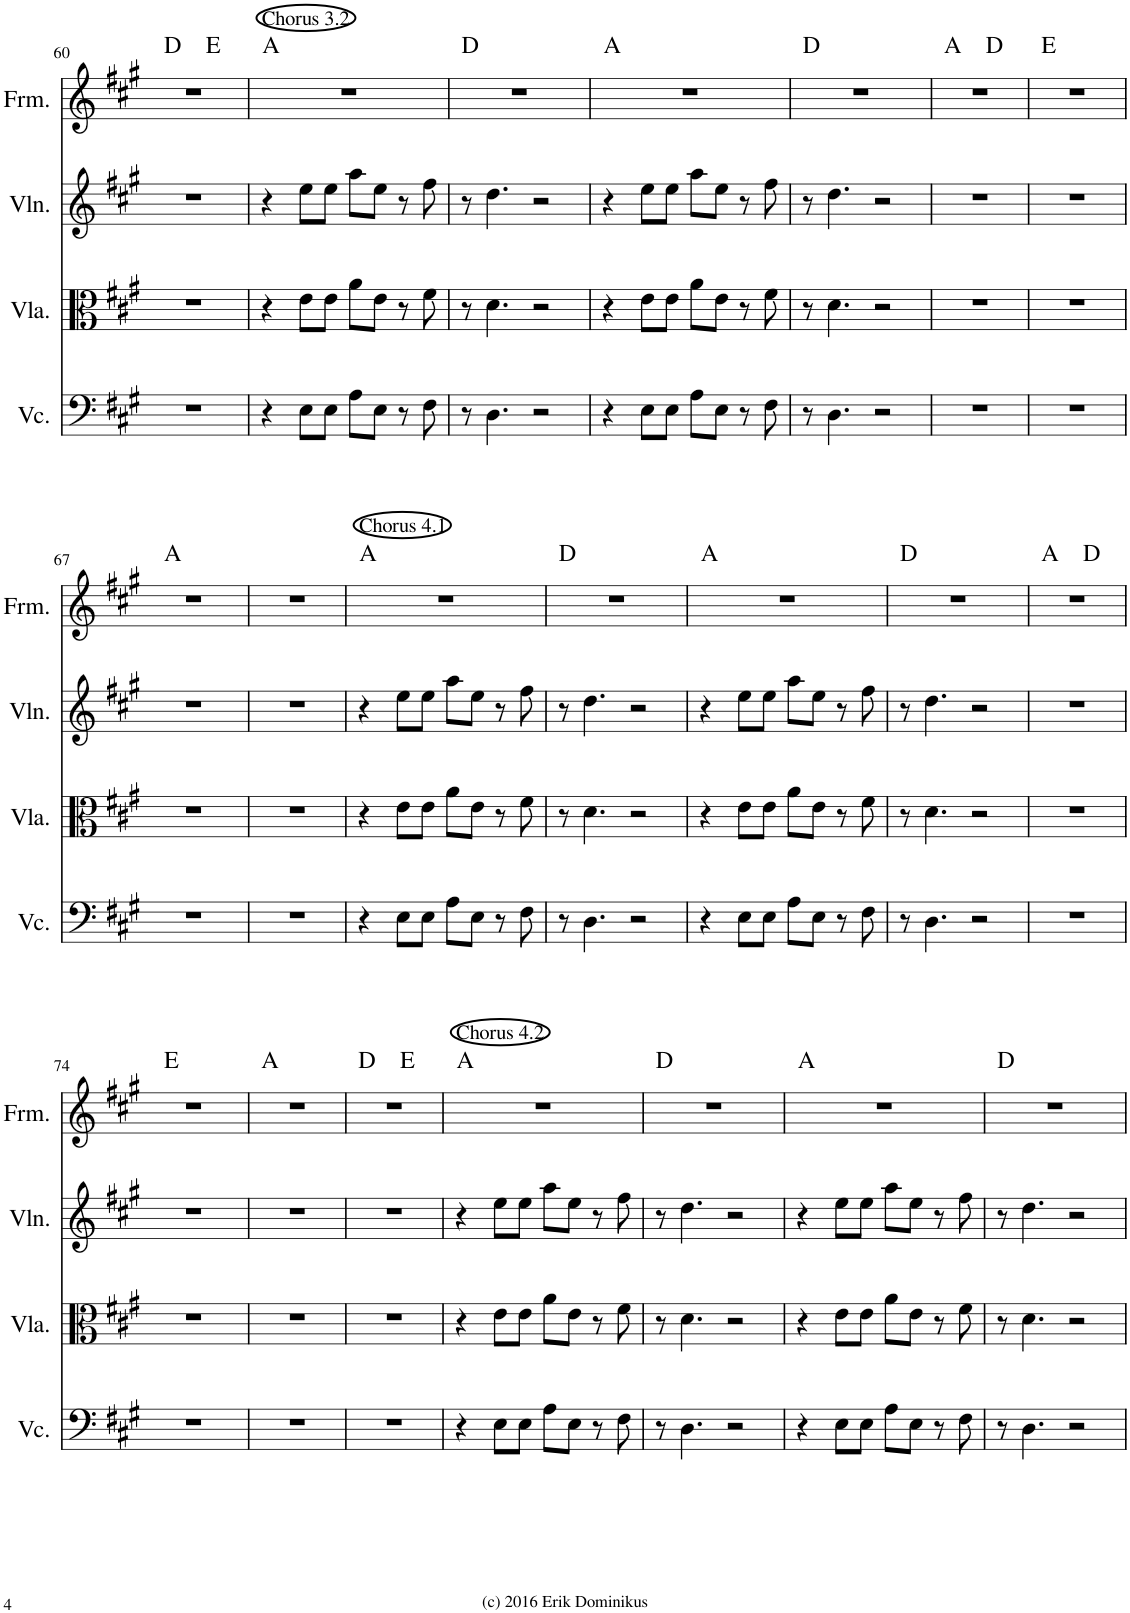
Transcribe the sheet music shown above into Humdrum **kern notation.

**kern	**kern	**kern	**kern	**harte
*part4	*part3	*part2	*part1	*part1
*staff4	*staff3	*staff2	*staff1	*
*I"Violoncello	*I"Viola	*I"Violin	*I"Form	*
*I'Vc.	*I'Vla.	*I'Vln.	*I'Frm.	*
!!LO:PB:g=z
*clefF4	*clefC3	*clefG2	*clefG2	*
*k[f#c#g#]	*k[f#c#g#]	*k[f#c#g#]	*k[f#c#g#]	*
*M4/4	*M4/4	*M4/4	*M4/4	*
=60	=60	=60	=60	=60
*	*	*	*^	*
1r	1r	1r	1r	2ryy	D:maj
.	.	.	.	2ryy	E:maj
=61	=61	=61	=61	=61	=61
!	!	!	!LO:TX:a:t=Chorus 3.2	!	!
*	*	*	*v	*v	*
4r	4r	4r	1r	A:maj
8E\L	8e\L	8ee\L	.	.
8E\J	8e\J	8ee\J	.	.
8A\L	8a\L	8aa\L	.	.
8E\J	8e\J	8ee\J	.	.
8r	8r	8r	.	.
8F#\	8f#\	8ff#\	.	.
=62	=62	=62	=62	=62
8r	8r	8r	1r	D:maj
4.D\	4.d\	4.dd\	.	.
2r	2r	2r	.	.
=63	=63	=63	=63	=63
4r	4r	4r	1r	A:maj
8E\L	8e\L	8ee\L	.	.
8E\J	8e\J	8ee\J	.	.
8A\L	8a\L	8aa\L	.	.
8E\J	8e\J	8ee\J	.	.
8r	8r	8r	.	.
8F#\	8f#\	8ff#\	.	.
=64	=64	=64	=64	=64
8r	8r	8r	1r	D:maj
4.D\	4.d\	4.dd\	.	.
2r	2r	2r	.	.
=65	=65	=65	=65	=65
*	*	*	*^	*
1r	1r	1r	1r	2ryy	A:maj
.	.	.	.	2ryy	D:maj
*	*	*	*v	*v	*
=66	=66	=66	=66	=66
1r	1r	1r	1r	E:maj
!!LO:LB:g=z
=67	=67	=67	=67	=67
1r	1r	1r	1r	A:maj
=68	=68	=68	=68	=68
1r	1r	1r	1r	.
=69	=69	=69	=69	=69
!	!	!	!LO:TX:a:t=Chorus 4.1	!
4r	4r	4r	1r	A:maj
8E\L	8e\L	8ee\L	.	.
8E\J	8e\J	8ee\J	.	.
8A\L	8a\L	8aa\L	.	.
8E\J	8e\J	8ee\J	.	.
8r	8r	8r	.	.
8F#\	8f#\	8ff#\	.	.
=70	=70	=70	=70	=70
8r	8r	8r	1r	D:maj
4.D\	4.d\	4.dd\	.	.
2r	2r	2r	.	.
=71	=71	=71	=71	=71
4r	4r	4r	1r	A:maj
8E\L	8e\L	8ee\L	.	.
8E\J	8e\J	8ee\J	.	.
8A\L	8a\L	8aa\L	.	.
8E\J	8e\J	8ee\J	.	.
8r	8r	8r	.	.
8F#\	8f#\	8ff#\	.	.
=72	=72	=72	=72	=72
8r	8r	8r	1r	D:maj
4.D\	4.d\	4.dd\	.	.
2r	2r	2r	.	.
=73	=73	=73	=73	=73
*	*	*	*^	*
1r	1r	1r	1r	2ryy	A:maj
.	.	.	.	2ryy	D:maj
*	*	*	*v	*v	*
!!LO:LB:g=z
=74	=74	=74	=74	=74
1r	1r	1r	1r	E:maj
=75	=75	=75	=75	=75
1r	1r	1r	1r	A:maj
=76	=76	=76	=76	=76
*	*	*	*^	*
1r	1r	1r	1r	2ryy	D:maj
.	.	.	.	2ryy	E:maj
=77	=77	=77	=77	=77	=77
!	!	!	!LO:TX:a:t=Chorus 4.2	!	!
*	*	*	*v	*v	*
4r	4r	4r	1r	A:maj
8E\L	8e\L	8ee\L	.	.
8E\J	8e\J	8ee\J	.	.
8A\L	8a\L	8aa\L	.	.
8E\J	8e\J	8ee\J	.	.
8r	8r	8r	.	.
8F#\	8f#\	8ff#\	.	.
=78	=78	=78	=78	=78
8r	8r	8r	1r	D:maj
4.D\	4.d\	4.dd\	.	.
2r	2r	2r	.	.
=79	=79	=79	=79	=79
4r	4r	4r	1r	A:maj
8E\L	8e\L	8ee\L	.	.
8E\J	8e\J	8ee\J	.	.
8A\L	8a\L	8aa\L	.	.
8E\J	8e\J	8ee\J	.	.
8r	8r	8r	.	.
8F#\	8f#\	8ff#\	.	.
=80	=80	=80	=80	=80
8r	8r	8r	1r	D:maj
4.D\	4.d\	4.dd\	.	.
2r	2r	2r	.	.
=	=	=	=	=
*-	*-	*-	*-	*-
